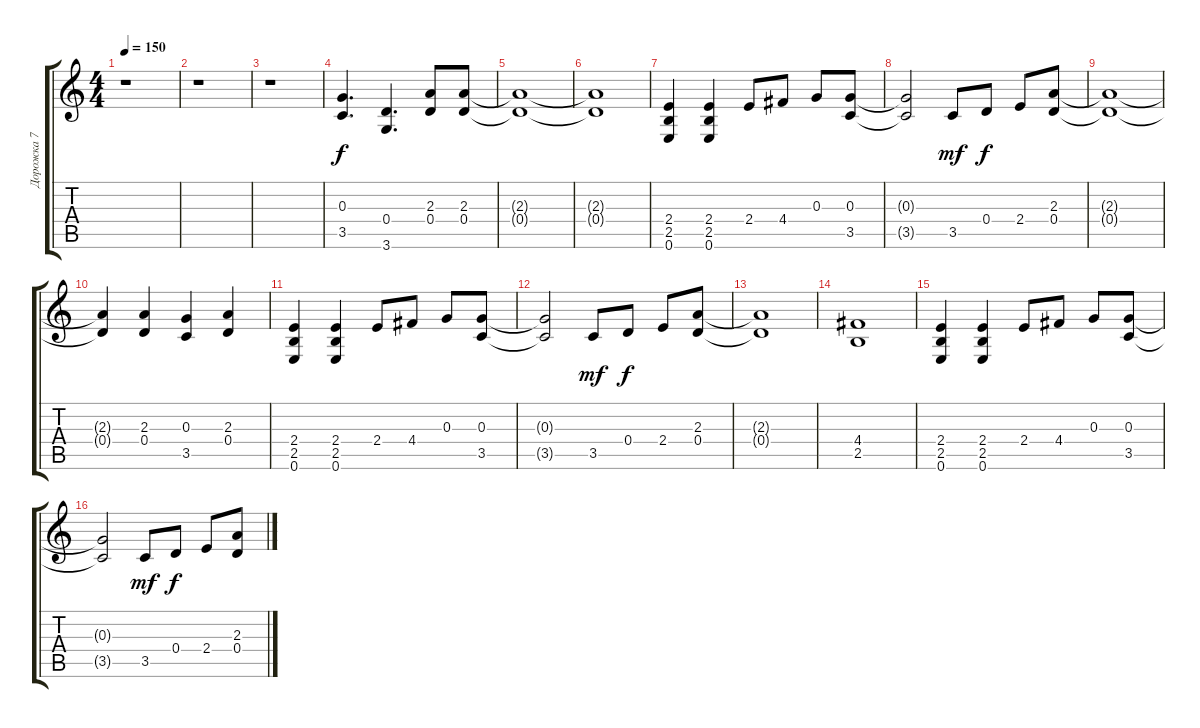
\track ("Дорожка 7" "Дорожка 7") {instrument distortionguitar}
\staff {score tabs}
\tuning (E4 B3 G3 D3 A2 E2) {hide}
\ts (4 4)
\tempo 150
\clef g2
\ks c
r.1{dy f} |
r.1 |
r.1 |
(0.3 3.5).4{d} (0.4 3.6).4{d} (2.3 0.4).8 (2.3 0.4).8 |
(2.3{t} 0.4{t}).1 |
(2.3{t} 0.4{t}).1 |
(2.4 2.5 0.6).4 (2.4 2.5 0.6).4 2.4.8 4.4.8 0.3.8 (0.3 3.5).8 |
(0.3{t} 3.5{t}).2 3.5.8{dy mf} 0.4.8{dy f} 2.4.8 (2.3 0.4).8 |
(2.3{t} 0.4{t}).1 |
(2.3{t} 0.4{t}).4 (2.3 0.4).4 (0.3 3.5).4 (2.3 0.4).4 |
(2.4 2.5 0.6).4 (2.4 2.5 0.6).4 2.4.8 4.4.8 0.3.8 (0.3 3.5).8 |
(0.3{t} 3.5{t}).2 3.5.8{dy mf} 0.4.8{dy f} 2.4.8 (2.3 0.4).8 |
(2.3{t} 0.4{t}).1 |
(4.4 2.5).1 |
(2.4 2.5 0.6).4 (2.4 2.5 0.6).4 2.4.8 4.4.8 0.3.8 (0.3 3.5).8 |
(0.3{t} 3.5{t}).2 3.5.8{dy mf} 0.4.8{dy f} 2.4.8 (2.3 0.4).8
